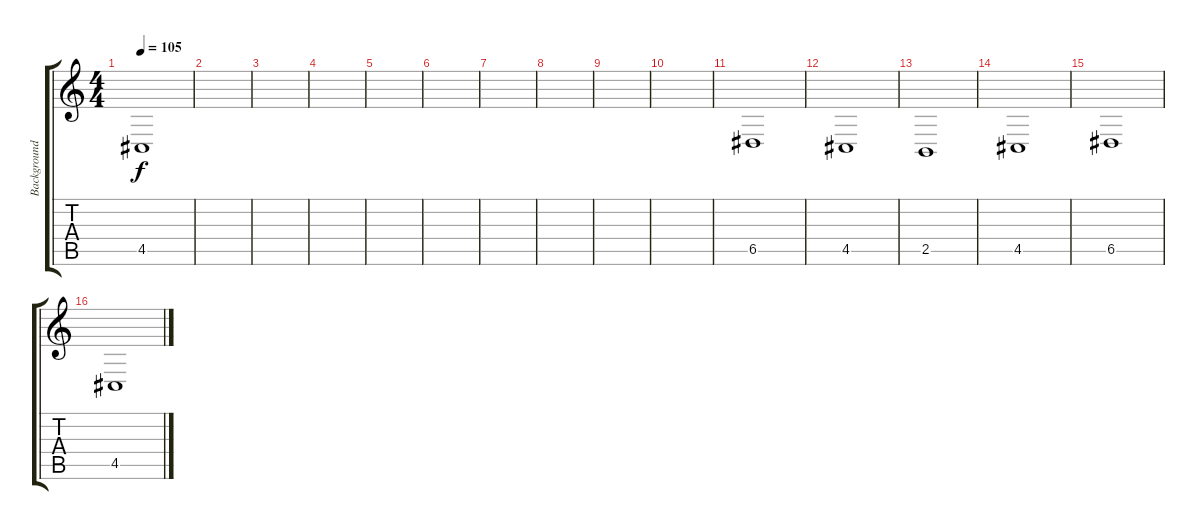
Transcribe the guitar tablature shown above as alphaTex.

\track ("Background" "Background") {instrument synthstrings2}
\staff {score tabs}
\tuning (E4 B3 G3 D3 A2 E2) {hide}
\ts (4 4)
\tempo 105
\clef g2
\ks c
4.5.1{dy f} |
|
|
|
|
|
|
|
|
|
6.5.1 |
4.5.1 |
2.5.1 |
4.5.1 |
6.5.1 |
4.5.1
